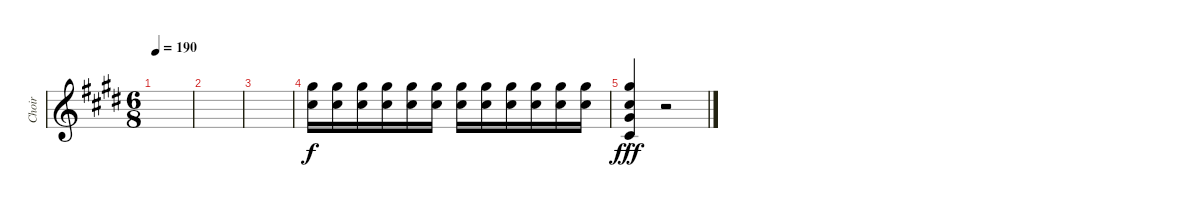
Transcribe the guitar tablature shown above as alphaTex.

\track ("Choir" "Choir") {instrument choiraahs}
\staff {score}
\tuning (Db4 Ab3 E3 B2 Gb2 B1) {hide}
\ts (6 8)
\tempo 190
\clef g2
\ks c#minor
|
|
|
(19.1 17.2).16 (19.1 17.2).16 (19.1 17.2).16 (19.1 17.2).16 (19.1 17.2).16 (19.1 17.2).16 (19.1 17.2).16 (19.1 17.2).16 (19.1 17.2).16 (19.1 17.2).16 (19.1 17.2).16 (19.1 17.2).16 |
(19.1 17.2 16.3 14.4{st}).4{dy fff} r.2
